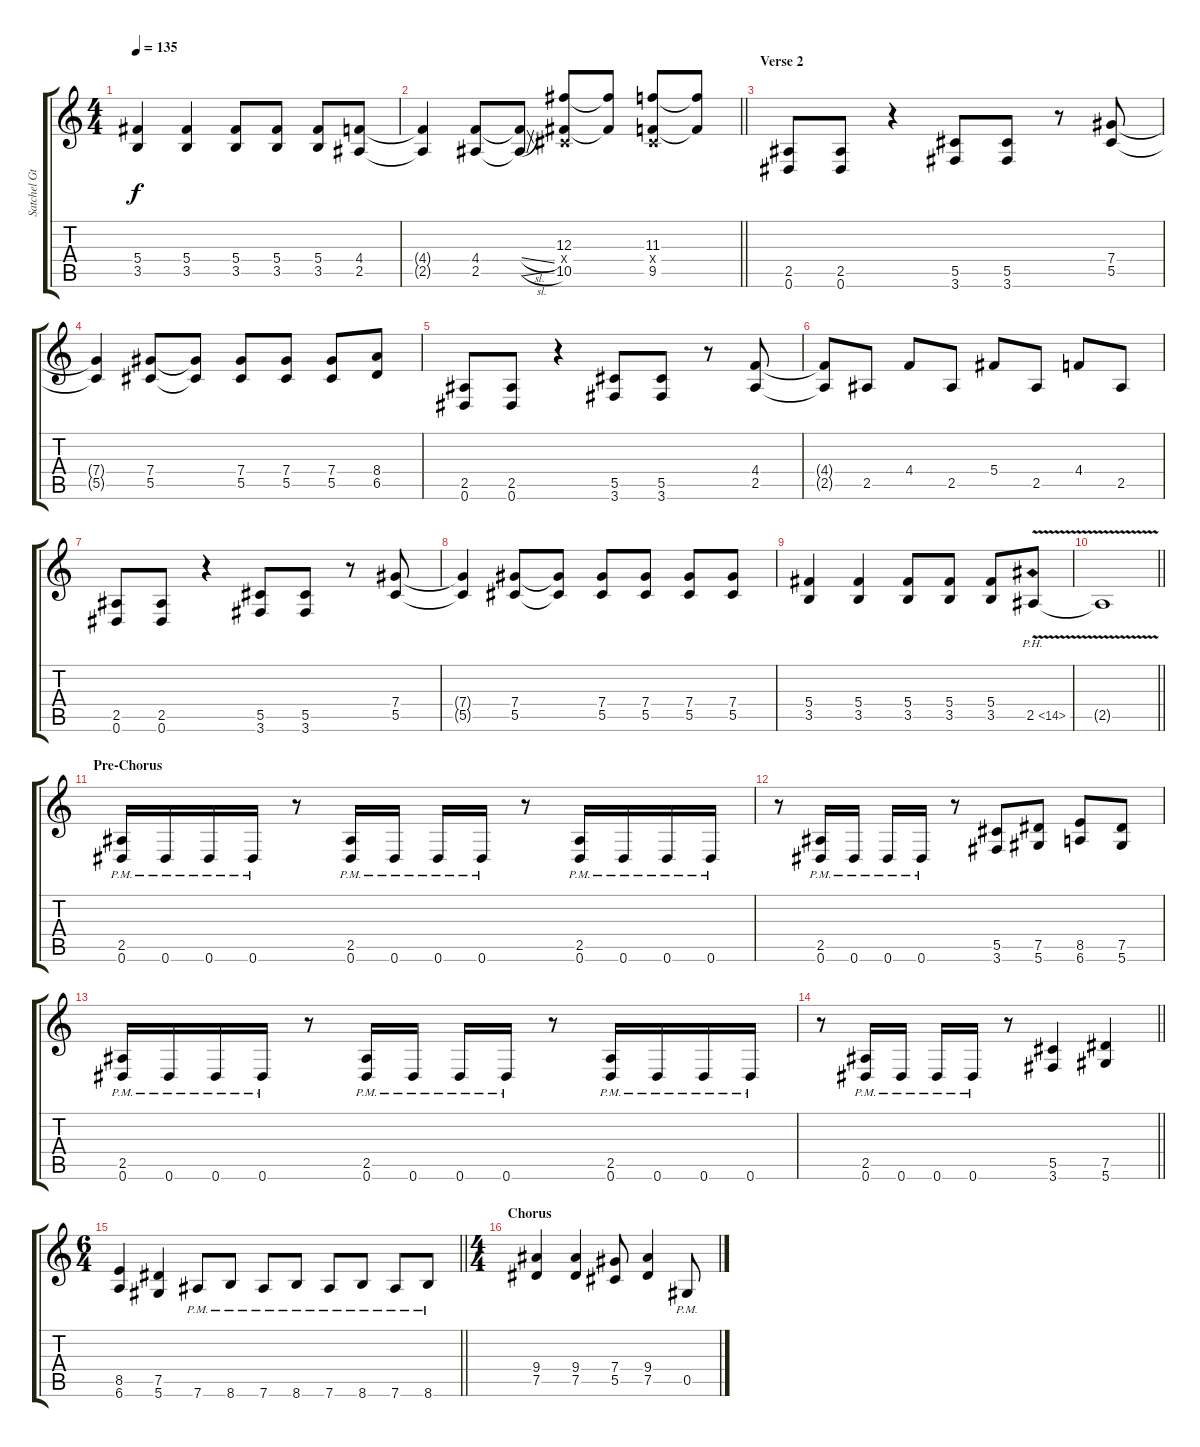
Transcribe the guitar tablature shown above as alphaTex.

\track ("Satchel Gt. Lead 2" "Satchel Gt") {instrument distortionguitar}
\staff {score tabs}
\tuning (Eb4 Bb3 Gb3 Db3 Ab2 Eb2) {hide}
\ts (4 4)
\tempo 135
\clef g2
\ks c
(5.4 3.5).4{dy f} (5.4 3.5).4 (5.4 3.5).8 (5.4 3.5).8 (5.4 3.5).8 (4.4 2.5).8 |
\barLineRight lightlight
(4.4{t} 2.5{t}).4 (4.4 2.5).8 (4.4{sl t} 2.5{sl t}).8 (12.3 0.4{x} 10.5).8 (12.3{t} 10.5{t}).8 (11.3 0.4{x} 9.5).8 (11.3{t} 9.5{t}).8 |
\section ("" "Verse 2")
(2.5 0.6).8 (2.5 0.6).8 r.4 (5.5 3.6).8 (5.5 3.6).8 r.8 (7.4 5.5).8 |
(7.4{t} 5.5{t}).4 (7.4 5.5).8 (7.4{t} 5.5{t}).8 (7.4 5.5).8 (7.4 5.5).8 (7.4 5.5).8 (8.4 6.5).8 |
(2.5 0.6).8 (2.5 0.6).8 r.4 (5.5 3.6).8 (5.5 3.6).8 r.8 (4.4 2.5).8 |
(4.4{t} 2.5{t}).8 2.5.8 4.4.8 2.5.8 5.4.8 2.5.8 4.4.8 2.5.8 |
(2.5 0.6).8 (2.5 0.6).8 r.4 (5.5 3.6).8 (5.5 3.6).8 r.8 (7.4 5.5).8 |
(7.4{t} 5.5{t}).4 (7.4 5.5).8 (7.4{t} 5.5{t}).8 (7.4 5.5).8 (7.4 5.5).8 (7.4 5.5).8 (7.4 5.5).8 |
(5.4 3.5).4 (5.4 3.5).4 (5.4 3.5).8 (5.4 3.5).8 (5.4 3.5).8 2.5{ph 12 v}.8 |
\barLineRight lightlight
2.5{t}.1 |
\section ("" "Pre-Chorus")
(2.5{pm} 0.6{pm}).16 0.6{pm}.16 0.6{pm}.16 0.6{pm}.16 r.8 (2.5{pm} 0.6{pm}).16 0.6{pm}.16 0.6{pm}.16 0.6{pm}.16 r.8 (2.5{pm} 0.6{pm}).16 0.6{pm}.16 0.6{pm}.16 0.6{pm}.16 |
r.8 (2.5{pm} 0.6{pm}).16 0.6{pm}.16 0.6{pm}.16 0.6{pm}.16 r.8 (5.5 3.6).8 (7.5 5.6).8 (8.5 6.6).8 (7.5 5.6).8 |
(2.5{pm} 0.6{pm}).16 0.6{pm}.16 0.6{pm}.16 0.6{pm}.16 r.8 (2.5{pm} 0.6{pm}).16 0.6{pm}.16 0.6{pm}.16 0.6{pm}.16 r.8 (2.5{pm} 0.6{pm}).16 0.6{pm}.16 0.6{pm}.16 0.6{pm}.16 |
\barLineRight lightlight
r.8 (2.5{pm} 0.6{pm}).16 0.6{pm}.16 0.6{pm}.16 0.6{pm}.16 r.8 (5.5 3.6).4 (7.5 5.6).4 |
\ts (6 4)
\barLineRight lightlight
(8.5 6.6).4 (7.5 5.6).4 7.6{pm}.8 8.6{pm}.8 7.6{pm}.8 8.6{pm}.8 7.6{pm}.8 8.6{pm}.8 7.6{pm}.8 8.6{pm}.8 |
\ts (4 4)
\section ("" "Chorus")
(9.4 7.5).4 (9.4 7.5).4 (7.4 5.5).8 (9.4 7.5).4 0.5{pm}.8
